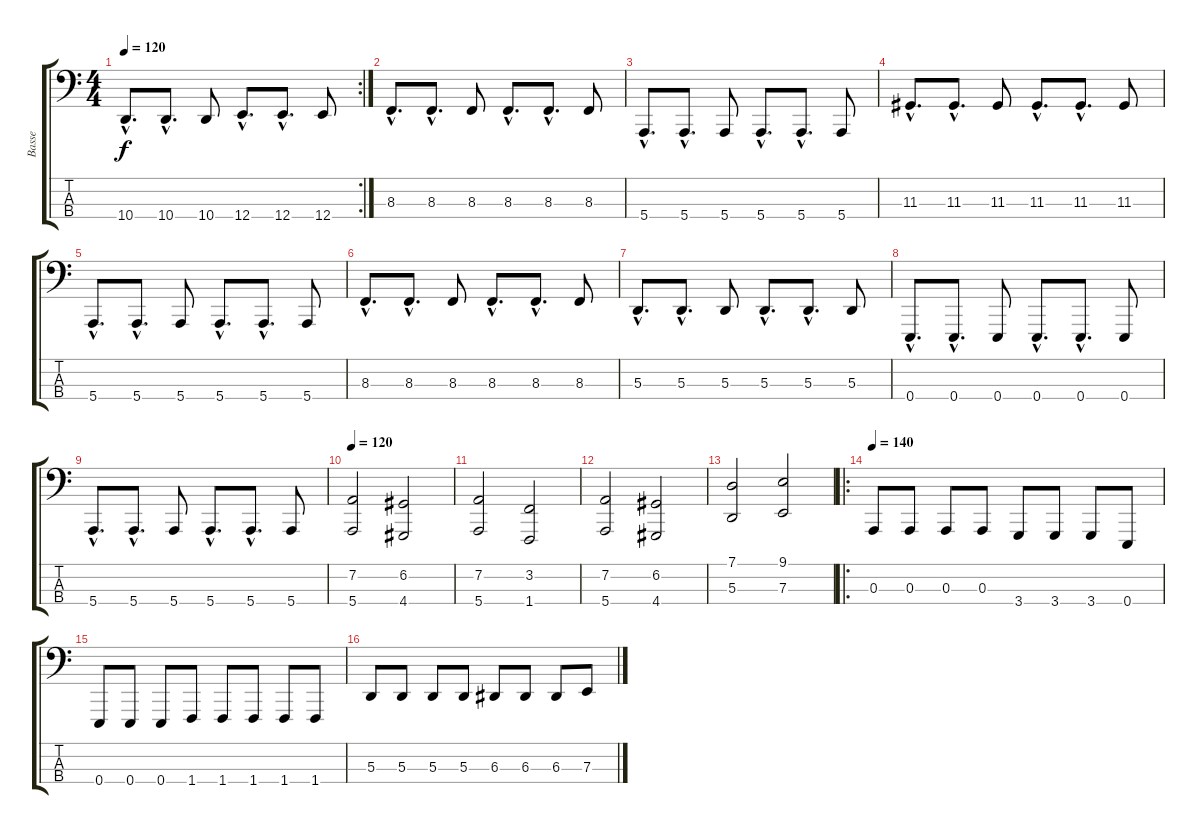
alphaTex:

\track ("Basse" "Basse") {instrument lead8bassandlead}
\staff {score tabs}
\tuning (G2 D2 A1 E1) {hide}
\rc 2
\ts (4 4)
\tempo 120
\clef f4
\ks c
10.4{hac}.8{d dy f} 10.4{hac}.8{d} 10.4.8 12.4{hac}.8{d} 12.4{hac}.8{d} 12.4.8 |
8.3{hac}.8{d} 8.3{hac}.8{d} 8.3.8 8.3{hac}.8{d} 8.3{hac}.8{d} 8.3.8 |
5.4{hac}.8{d} 5.4{hac}.8{d} 5.4.8 5.4{hac}.8{d} 5.4{hac}.8{d} 5.4.8 |
11.3{hac}.8{d} 11.3{hac}.8{d} 11.3.8 11.3{hac}.8{d} 11.3{hac}.8{d} 11.3.8 |
5.4{hac}.8{d} 5.4{hac}.8{d} 5.4.8 5.4{hac}.8{d} 5.4{hac}.8{d} 5.4.8 |
8.3{hac}.8{d} 8.3{hac}.8{d} 8.3.8 8.3{hac}.8{d} 8.3{hac}.8{d} 8.3.8 |
5.3{hac}.8{d} 5.3{hac}.8{d} 5.3.8 5.3{hac}.8{d} 5.3{hac}.8{d} 5.3.8 |
0.4{hac}.8{d} 0.4{hac}.8{d} 0.4.8 0.4{hac}.8{d} 0.4{hac}.8{d} 0.4.8 |
5.4{hac}.8{d} 5.4{hac}.8{d} 5.4.8 5.4{hac}.8{d} 5.4{hac}.8{d} 5.4.8 |
\tempo 120
(7.2 5.4).2 (6.2 4.4).2 |
(7.2 5.4).2 (3.2 1.4).2 |
(7.2 5.4).2 (6.2 4.4).2 |
(7.1 5.3).2 (9.1 7.3).2 |
\ro
\tempo 140
0.3.8{instrument lead8bassandlead} 0.3.8 0.3.8 0.3.8 3.4.8 3.4.8 3.4.8 0.4.8 |
0.4.8 0.4.8 0.4.8 1.4.8 1.4.8 1.4.8 1.4.8 1.4.8 |
5.3.8 5.3.8 5.3.8 5.3.8 6.3.8 6.3.8 6.3.8 7.3.8
